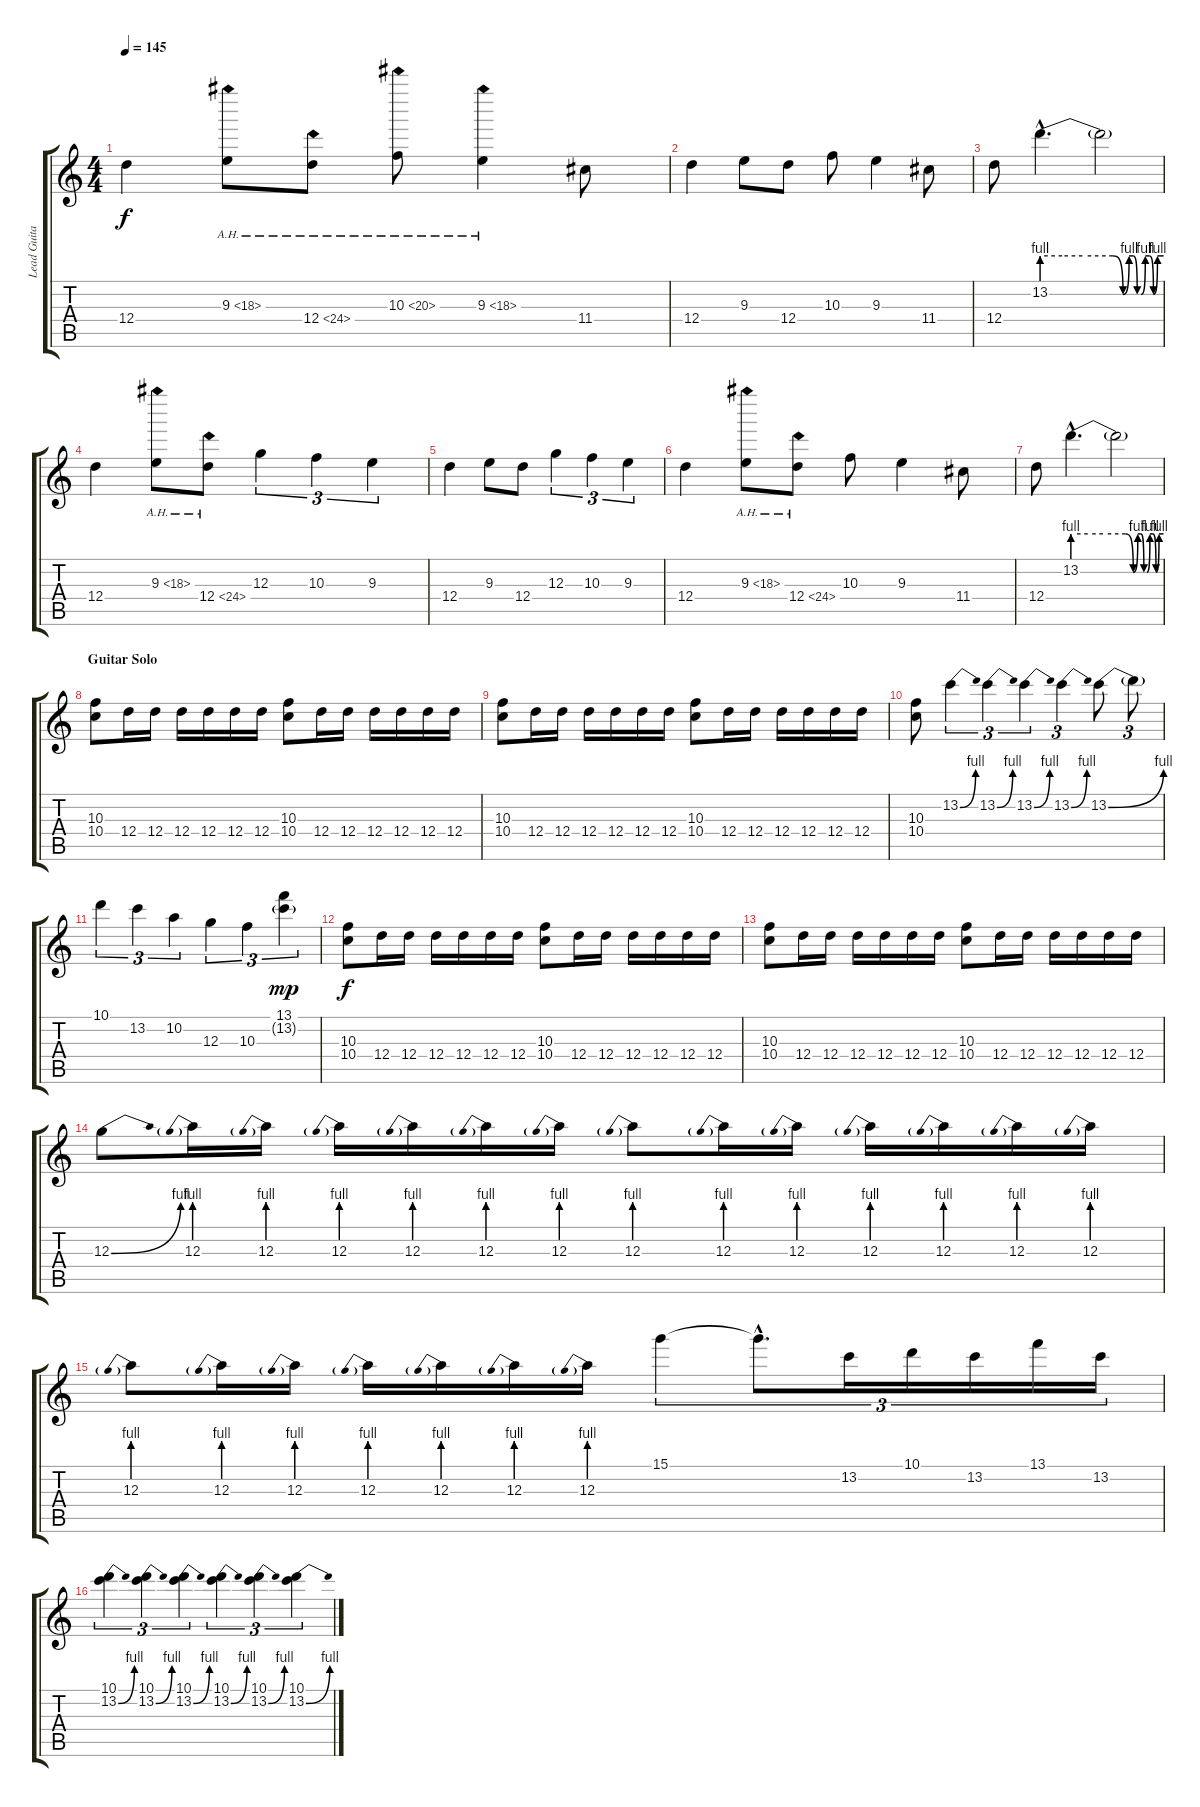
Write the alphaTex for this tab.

\track ("Lead Guitar" "Lead Guita") {instrument distortionguitar}
\staff {score tabs}
\tuning (E4 B3 G3 D3 A2 E2) {hide}
\ts (4 4)
\tempo 145
\clef g2
\ks c
12.4.4{dy f} 9.3{ah 9}.8 12.4{ah 12}.8 10.3{ah 10}.8 9.3{ah 9}.4 11.4.8 |
12.4.4 9.3.8 12.4.8 10.3.8 9.3.4 11.4.8 |
12.4.8 13.2{be (custom 0 4 10 4 20 4 35 4 40 0 43 4 45 4 47 0 49 0 51 4 53 4 55 0 57 4 60 4) hac}.4{d} 13.2{t}.2 |
12.4.4 9.3{ah 9}.8 12.4{ah 12}.8 12.3.4{tu (3 2)} 10.3.4{tu (3 2)} 9.3.4{tu (3 2)} |
12.4.4 9.3.8 12.4.8 12.3.4{tu (3 2)} 10.3.4{tu (3 2)} 9.3.4{tu (3 2)} |
12.4.4 9.3{ah 9}.8 12.4{ah 12}.8 10.3.8 9.3.4 11.4.8 |
12.4.8 13.2{be (custom 0 4 10 4 20 4 35 4 40 0 43 4 45 4 47 0 49 0 51 4 53 4 55 0 57 4 60 4) hac}.4{d} 13.2{t}.2 |
\section ("" "Guitar Solo")
(10.3 10.4).8 12.4.16 12.4.16 12.4.16 12.4.16 12.4.16 12.4.16 (10.3 10.4).8 12.4.16 12.4.16 12.4.16 12.4.16 12.4.16 12.4.16 |
(10.3 10.4).8 12.4.16 12.4.16 12.4.16 12.4.16 12.4.16 12.4.16 (10.3 10.4).8 12.4.16 12.4.16 12.4.16 12.4.16 12.4.16 12.4.16 |
(10.3 10.4).8 13.2{be (bend 0 0 60 4)}.4{tu (3 2)} 13.2{be (bend 0 0 60 4)}.4{tu (3 2)} 13.2{be (bend 0 0 60 4)}.4{tu (3 2)} 13.2{be (bend 0 0 60 4)}.4{tu (3 2)} 13.2{be (bend 0 0 60 4)}.8 13.2{t}.8{tu (3 2)} |
10.1.4{tu (3 2)} 13.2.4{tu (3 2)} 10.2.4{tu (3 2)} 12.3.4{tu (3 2)} 10.3.4{tu (3 2)} (13.1 13.2{g}).4{tu (3 2) dy mp} |
(10.3 10.4).8{dy f} 12.4.16 12.4.16 12.4.16 12.4.16 12.4.16 12.4.16 (10.3 10.4).8 12.4.16 12.4.16 12.4.16 12.4.16 12.4.16 12.4.16 |
(10.3 10.4).8 12.4.16 12.4.16 12.4.16 12.4.16 12.4.16 12.4.16 (10.3 10.4).8 12.4.16 12.4.16 12.4.16 12.4.16 12.4.16 12.4.16 |
12.3{be (bend 0 0 60 4)}.8 12.3{be (prebend 0 4 60 4)}.16 12.3{be (prebend 0 4 60 4)}.16 12.3{be (prebend 0 4 60 4)}.16 12.3{be (prebend 0 4 60 4)}.16 12.3{be (prebend 0 4 60 4)}.16 12.3{be (prebend 0 4 60 4)}.16 12.3{be (prebend 0 4 60 4)}.8 12.3{be (prebend 0 4 60 4)}.16 12.3{be (prebend 0 4 60 4)}.16 12.3{be (prebend 0 4 60 4)}.16 12.3{be (prebend 0 4 60 4)}.16 12.3{be (prebend 0 4 60 4)}.16 12.3{be (prebend 0 4 60 4)}.16 |
12.3{be (prebend 0 4 60 4)}.8 12.3{be (prebend 0 4 60 4)}.16 12.3{be (prebend 0 4 60 4)}.16 12.3{be (prebend 0 4 60 4)}.16 12.3{be (prebend 0 4 60 4)}.16 12.3{be (prebend 0 4 60 4)}.16 12.3{be (prebend 0 4 60 4)}.16 15.1.4{tu (3 2)} 15.1{hac t}.8{d tu (3 2)} 13.2.16{tu (3 2)} 10.1.16{tu (3 2)} 13.2.16{tu (3 2)} 13.1.16{tu (3 2)} 13.2.16{tu (3 2)} |
(10.1 13.2{be (bend 0 0 60 4)}).4{tu (3 2)} (10.1 13.2{be (bend 0 0 60 4)}).4{tu (3 2)} (10.1 13.2{be (bend 0 0 60 4)}).4{tu (3 2)} (10.1 13.2{be (bend 0 0 60 4)}).4{tu (3 2)} (10.1 13.2{be (bend 0 0 60 4)}).4{tu (3 2)} (10.1 13.2{be (bend 0 0 60 4)}).4{tu (3 2)}
